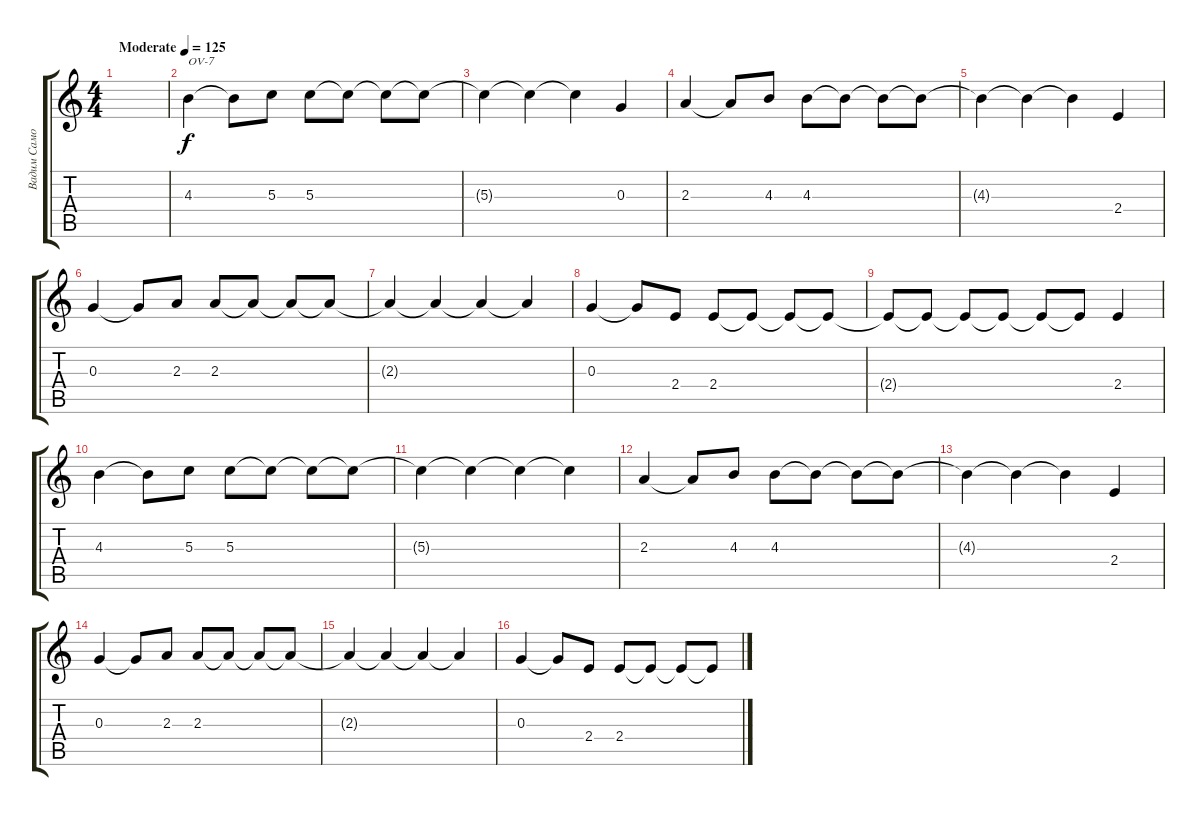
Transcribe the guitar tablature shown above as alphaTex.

\track ("Вадим Самойлов" "Вадим Само") {instrument overdrivenguitar}
\staff {score tabs}
\tuning (E4 B3 G3 D3 A2 E2) {hide}
\ts (4 4)
\tempo (125 "Moderate")
\clef g2
\ks c
|
4.3.4{txt "ОV-7" volume 7 instrument overdrivenguitar} 4.3{t}.8 5.3.8 5.3.8 5.3{t}.8 5.3{t}.8 5.3{t}.8 |
5.3{t}.4 5.3{t}.4 5.3{t}.4 0.3.4 |
2.3.4 2.3{t}.8 4.3.8 4.3.8 4.3{t}.8 4.3{t}.8 4.3{t}.8 |
4.3{t}.4 4.3{t}.4 4.3{t}.4 2.4.4 |
0.3.4 0.3{t}.8 2.3.8 2.3.8 2.3{t}.8 2.3{t}.8 2.3{t}.8 |
2.3{t}.4 2.3{t}.4 2.3{t}.4 2.3{t}.4 |
0.3.4 0.3{t}.8 2.4.8 2.4.8 2.4{t}.8 2.4{t}.8 2.4{t}.8 |
2.4{t}.8 2.4{t}.8 2.4{t}.8 2.4{t}.8 2.4{t}.8 2.4{t}.8 2.4.4 |
4.3.4 4.3{t}.8 5.3.8 5.3.8 5.3{t}.8 5.3{t}.8 5.3{t}.8 |
5.3{t}.4 5.3{t}.4 5.3{t}.4 5.3{t}.4 |
2.3.4 2.3{t}.8 4.3.8 4.3.8 4.3{t}.8 4.3{t}.8 4.3{t}.8 |
4.3{t}.4 4.3{t}.4 4.3{t}.4 2.4.4 |
0.3.4 0.3{t}.8 2.3.8 2.3.8 2.3{t}.8 2.3{t}.8 2.3{t}.8 |
2.3{t}.4 2.3{t}.4 2.3{t}.4 2.3{t}.4 |
0.3.4 0.3{t}.8 2.4.8 2.4.8 2.4{t}.8 2.4{t}.8 2.4{t}.8
